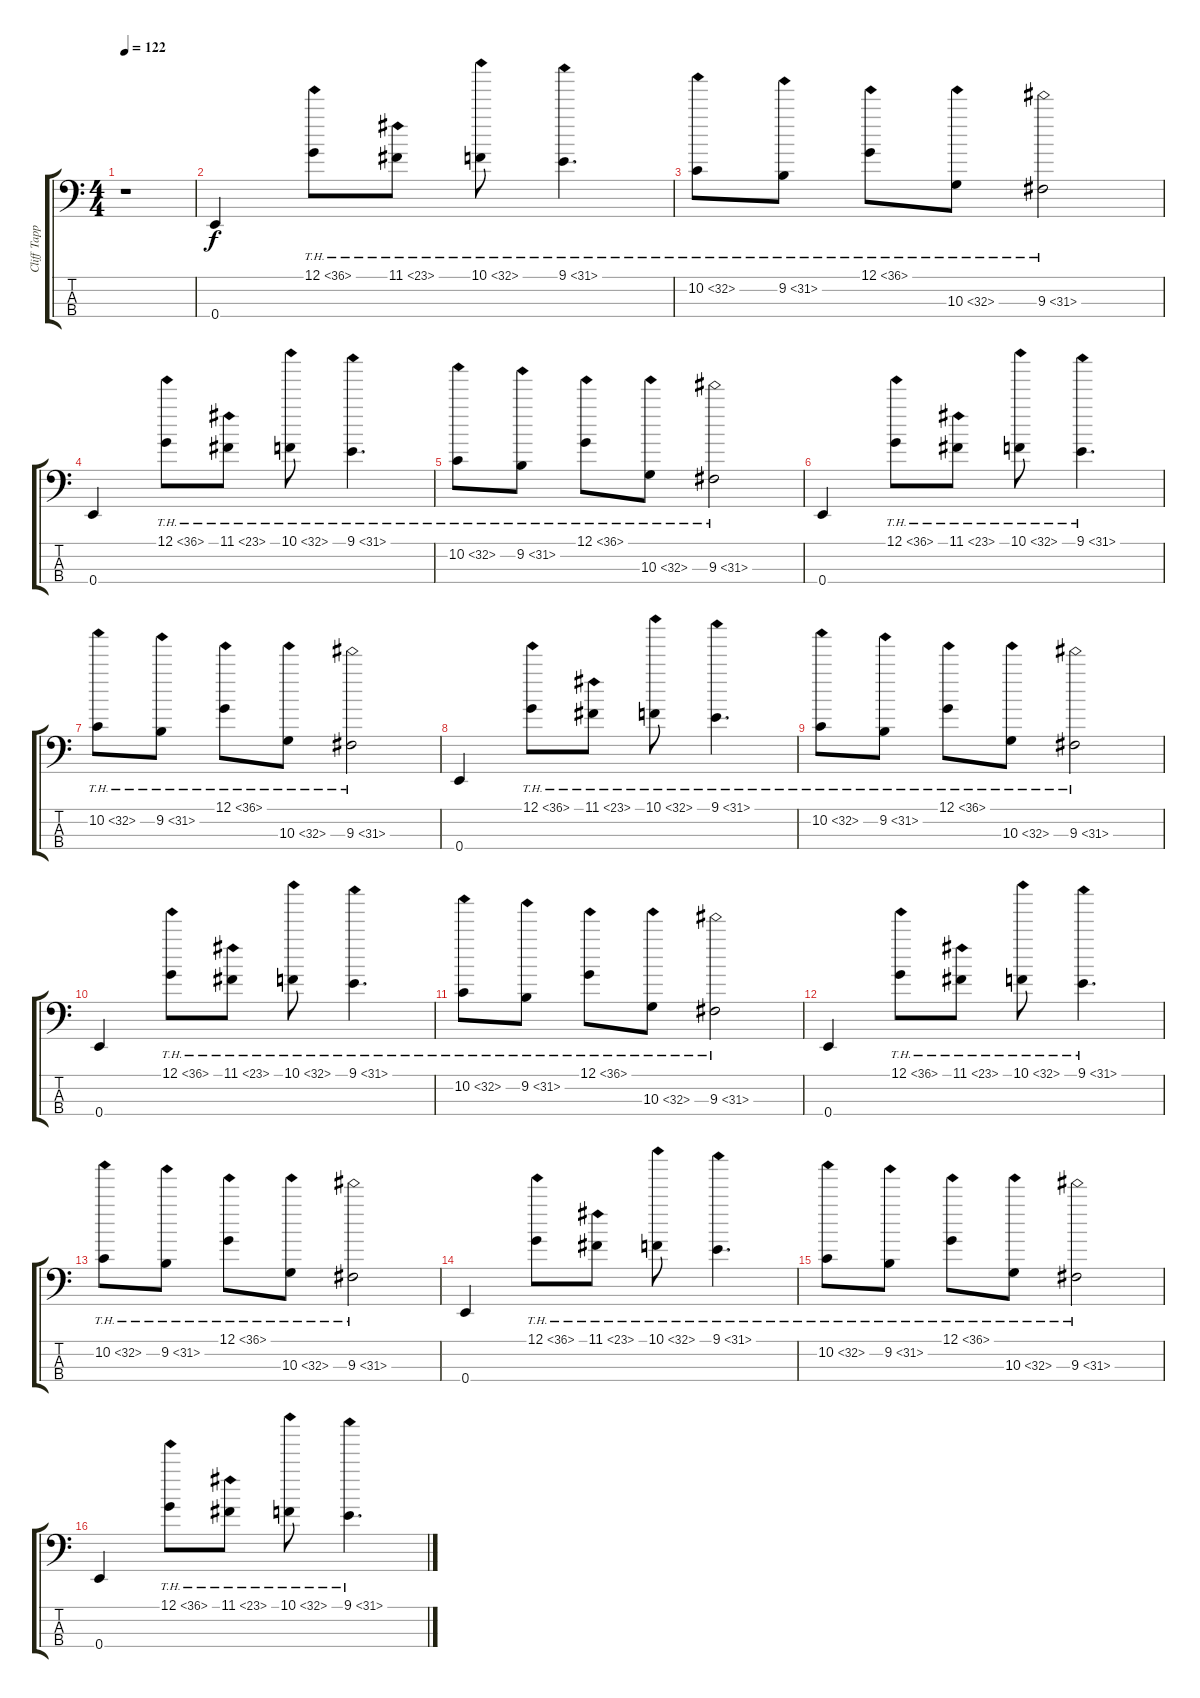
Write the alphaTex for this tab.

\track ("Cliff Tapped Harmonic" "Cliff Tapp") {instrument distortionguitar}
\staff {score tabs}
\tuning (G2 D2 A1 E1) {hide}
\ts (4 4)
\tempo 122
\clef f4
\ks c
r.1{dy f instrument distortionguitar} |
0.4.4 12.1{th 24}.8 11.1{th 12}.8 10.1{th 22}.8 9.1{th 22}.4{d} |
10.2{th 22}.8 9.2{th 22}.8 12.1{th 24}.8 10.3{th 22}.8 9.3{th 22}.2 |
0.4.4 12.1{th 24}.8 11.1{th 12}.8 10.1{th 22}.8 9.1{th 22}.4{d} |
10.2{th 22}.8 9.2{th 22}.8 12.1{th 24}.8 10.3{th 22}.8 9.3{th 22}.2 |
0.4.4 12.1{th 24}.8 11.1{th 12}.8 10.1{th 22}.8 9.1{th 22}.4{d} |
10.2{th 22}.8 9.2{th 22}.8 12.1{th 24}.8 10.3{th 22}.8 9.3{th 22}.2 |
0.4.4 12.1{th 24}.8 11.1{th 12}.8 10.1{th 22}.8 9.1{th 22}.4{d} |
10.2{th 22}.8 9.2{th 22}.8 12.1{th 24}.8 10.3{th 22}.8 9.3{th 22}.2 |
0.4.4 12.1{th 24}.8 11.1{th 12}.8 10.1{th 22}.8 9.1{th 22}.4{d} |
10.2{th 22}.8 9.2{th 22}.8 12.1{th 24}.8 10.3{th 22}.8 9.3{th 22}.2 |
0.4.4 12.1{th 24}.8 11.1{th 12}.8 10.1{th 22}.8 9.1{th 22}.4{d} |
10.2{th 22}.8 9.2{th 22}.8 12.1{th 24}.8 10.3{th 22}.8 9.3{th 22}.2 |
0.4.4 12.1{th 24}.8 11.1{th 12}.8 10.1{th 22}.8 9.1{th 22}.4{d} |
10.2{th 22}.8 9.2{th 22}.8 12.1{th 24}.8 10.3{th 22}.8 9.3{th 22}.2 |
0.4.4 12.1{th 24}.8 11.1{th 12}.8 10.1{th 22}.8 9.1{th 22}.4{d}
